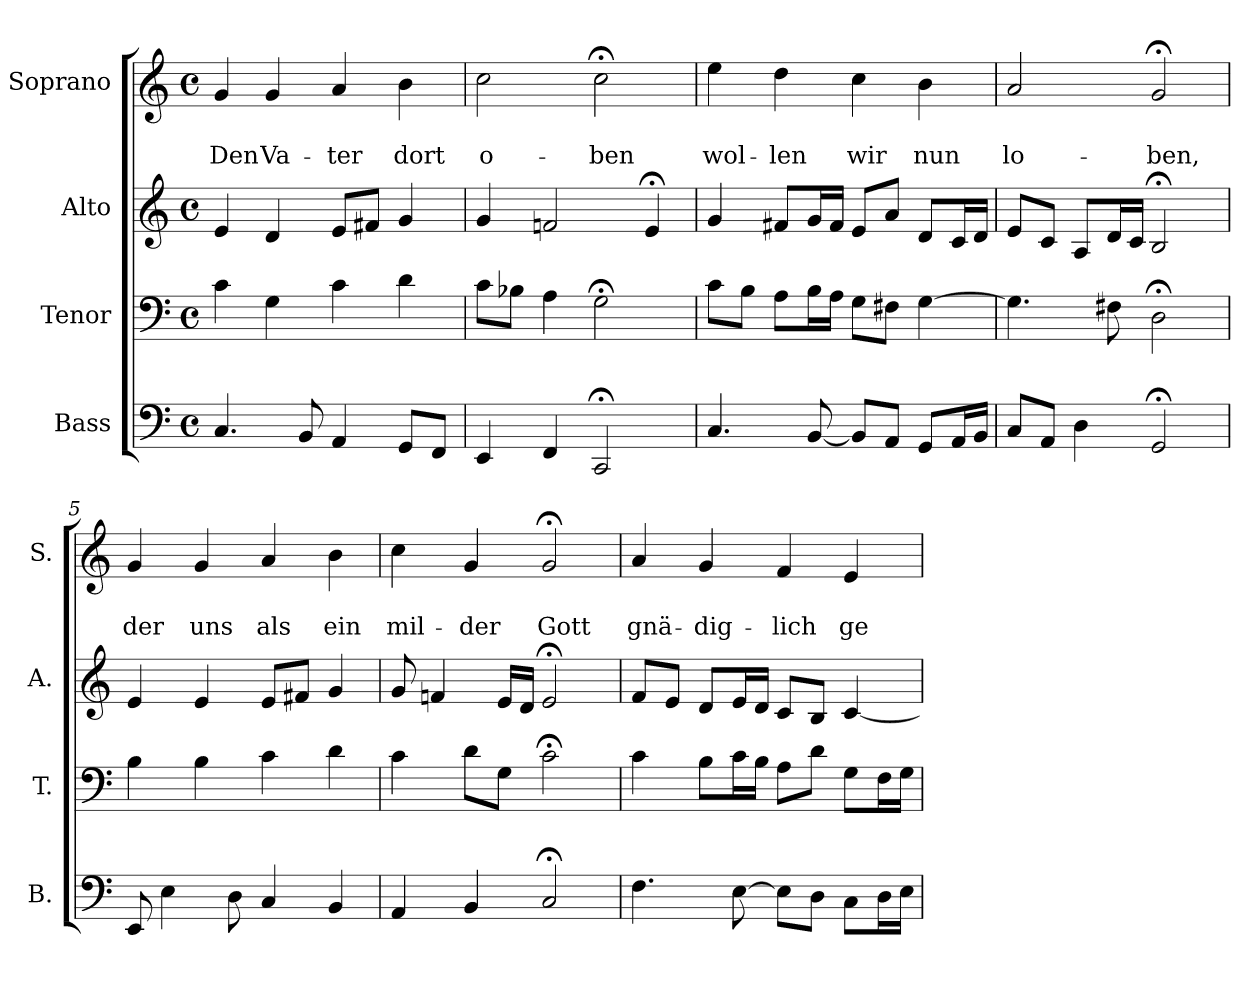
**kern	**kern	**kern	**kern	**text	**text
*part4	*part3	*part2	*part1	*part1	*part1
*staff4	*staff3	*staff2	*staff1	*staff1	*staff1
*I"Bass	*I"Tenor	*I"Alto	*I"Soprano	*	*
*I'B.	*I'T.	*I'A.	*I'S.	*	*
*clefF4	*clefF4	*clefG2	*clefG2	*	*
*k[]	*k[]	*k[]	*k[]	*	*
*	*	*	*C:	*	*
*M4/4	*M4/4	*M4/4	*M4/4	*	*
*met(c)	*met(c)	*met(c)	*met(c)	*	*
=1	=1	=1	=1	=1	=1
4.C/	4c\	4e/	4g/	.	Den
.	4G\	4d/	4g/	.	Va-
8BB/	.	.	.	.	.
4AA/	4c\	8e/L	4a/	.	-ter
.	.	8f#X/J	.	.	.
8GG/L	4d\	4g/	4b\	.	dort
8FF/J	.	.	.	.	.
=2	=2	=2	=2	=2	=2
4EE/	8c\L	4g/	2cc\	.	o-
.	8B-X\J	.	.	.	.
4FF/	4A\	2fn/	.	.	.
2CC;</	2G;<\	.	2cc;<\	.	-ben
.	.	4e;</	.	.	.
=3	=3	=3	=3	=3	=3
4.C/	8c\L	4g/	4ee\	.	wol-
.	8B\J	.	.	.	.
.	8A\L	8f#X/L	4dd\	.	-len
[8BB/	16B\L	16g/L	.	.	.
.	16A\JJ	16f#/JJ	.	.	.
8BB/L]	8G\L	8e/L	4cc\	.	wir
8AA/J	8F#X\J	8a/J	.	.	.
8GG/L	[4G\	8d/L	4b\	.	nun
16AA/L	.	16c/L	.	.	.
16BB/JJ	.	16d/JJ	.	.	.
=4	=4	=4	=4	=4	=4
8C/L	4.G\]	8e/L	2a/	.	lo-
8AA/J	.	8c/J	.	.	.
4D\	.	8A/L	.	.	.
.	8F#X\	16d/L	.	.	.
.	.	16c/JJ	.	.	.
2GG;</	2D;<\	2B;</	2g;</	.	-ben,
!!LO:LB:g=z
=5	=5	=5	=5	=5	=5
8EE/	4B\	4e/	4g/	.	der
4E\	.	.	.	.	.
.	4B\	4e/	4g/	.	uns
8D\	.	.	.	.	.
4C/	4c\	8e/L	4a/	.	als
.	.	8f#X/J	.	.	.
4BB/	4d\	4g/	4b\	.	ein
=6	=6	=6	=6	=6	=6
4AA/	4c\	8g/	4cc\	.	mil-
.	.	4fn/	.	.	.
4BB/	8d\L	.	4g/	.	-der
.	8G\J	16e/LL	.	.	.
.	.	16d/JJ	.	.	.
2C;</	2c;<\	2e;</	2g;</	.	Gott
=7	=7	=7	=7	=7	=7
4.F\	4c\	8f/L	4a/	.	gnä-
.	.	8e/J	.	.	.
.	8B\L	8d/L	4g/	.	-dig-
[8E\	16c\L	16e/L	.	.	.
.	16B\JJ	16d/JJ	.	.	.
8E\L]	8A\L	8c/L	4f/	.	-lich
8D\J	8d\J	8B/J	.	.	.
8C\L	8G\L	[4c/	4e/	.	ge-
16D\L	16F\L	.	.	.	.
16E\JJ	16G\JJ	.	.	.	.
=	=	=	=	=	=
*-	*-	*-	*-	*-	*-
